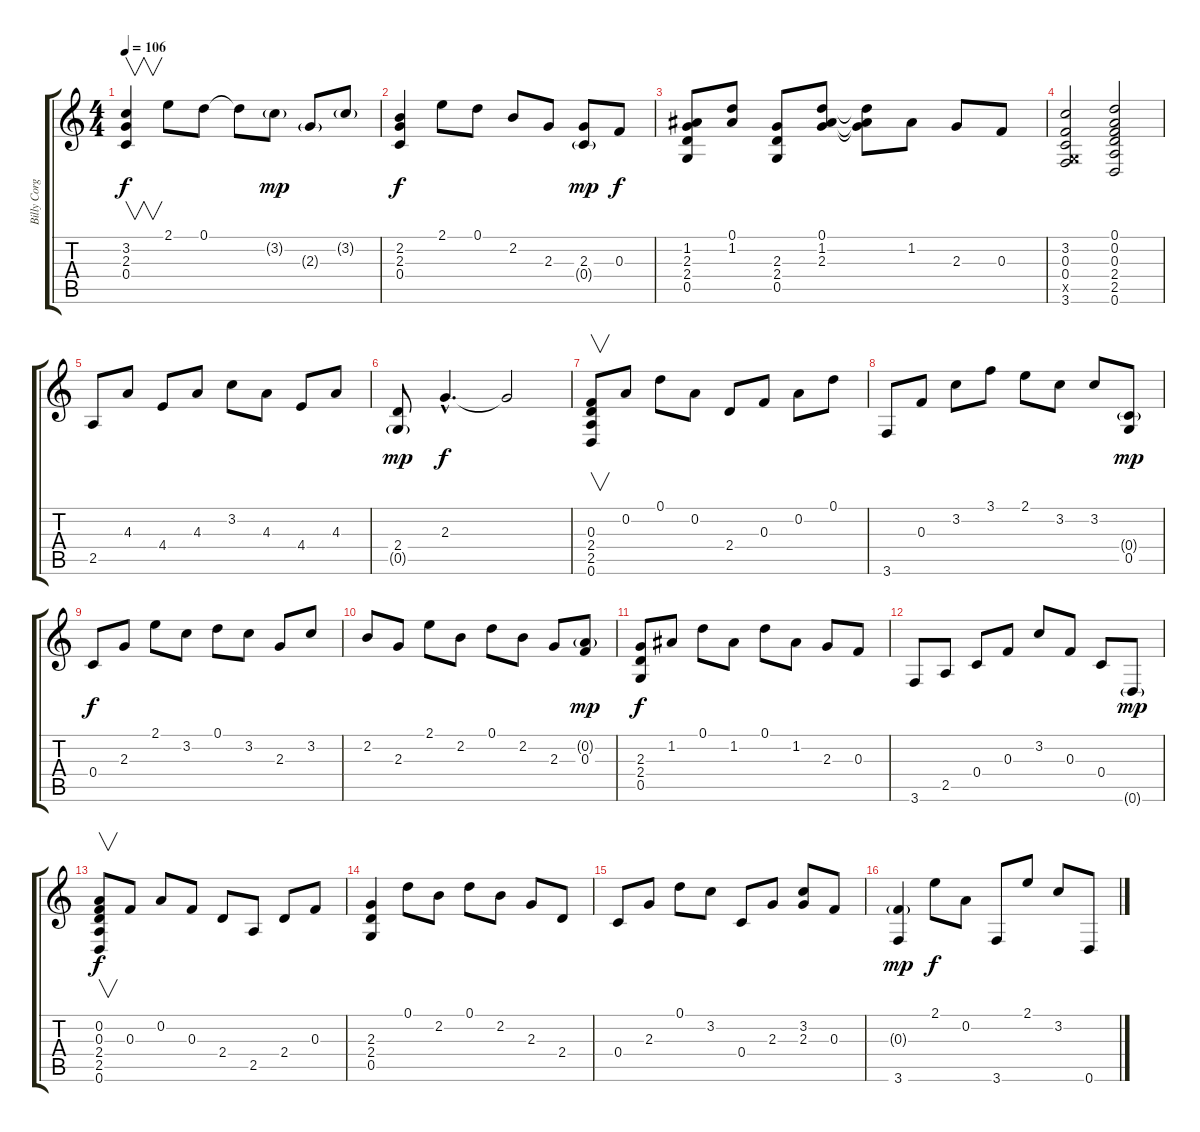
\track ("Billy Corgan" "Billy Corg") {instrument electricguitarclean}
\staff {score tabs}
\tuning (D4 A3 F3 C3 G2 D2) {hide}
\ts (4 4)
\tempo 106
\clef g2
\ks c
(3.2 2.3 0.4).4{v dy f} 2.1.8 0.1.8 0.1{t}.8 3.2{g}.8{dy mp} 2.3{g}.8 3.2{g}.8 |
(2.2 2.3 0.4).4{dy f} 2.1.8 0.1.8 2.2.8 2.3.8 (2.3 0.4{g}).8{dy mp} 0.3.8{dy f} |
(1.2 2.3 2.4 0.5).8 (0.1 1.2).8 (2.3 2.4 0.5).8 (0.1 1.2 2.3).8 (0.1{t} 1.2{t} 2.3{t}).8 1.2.8 2.3.8 0.3.8 |
(3.2 0.3 0.4 0.5{x} 3.6).2 (0.1 0.2 0.3 2.4 2.5 0.6).2 |
2.5.8 4.3.8 4.4.8 4.3.8 3.2.8 4.3.8 4.4.8 4.3.8 |
(2.4 0.5{g}).8{dy mp} 2.3{hac}.4{d dy f} 2.3{t}.2 |
(0.3 2.4 2.5 0.6).8{v} 0.2.8 0.1.8 0.2.8 2.4.8 0.3.8 0.2.8 0.1.8 |
3.6.8 0.3.8 3.2.8 3.1.8 2.1.8 3.2.8 3.2.8 (0.4{g} 0.5).8{dy mp} |
0.4.8{dy f} 2.3.8 2.1.8 3.2.8 0.1.8 3.2.8 2.3.8 3.2.8 |
2.2.8 2.3.8 2.1.8 2.2.8 0.1.8 2.2.8 2.3.8 (0.2{g} 0.3).8{dy mp} |
(2.3 2.4 0.5).8{dy f} 1.2.8 0.1.8 1.2.8 0.1.8 1.2.8 2.3.8 0.3.8 |
3.6.8 2.5.8 0.4.8 0.3.8 3.2.8 0.3.8 0.4.8 0.6{g}.8{dy mp} |
(0.2 0.3 2.4 2.5 0.6).8{v dy f} 0.3.8 0.2.8 0.3.8 2.4.8 2.5.8 2.4.8 0.3.8 |
(2.3 2.4 0.5).4 0.1.8 2.2.8 0.1.8 2.2.8 2.3.8 2.4.8 |
0.4.8 2.3.8 0.1.8 3.2.8 0.4.8 2.3.8 (3.2 2.3).8 0.3.8 |
(0.3{g} 3.6).4{dy mp} 2.1.8{dy f} 0.2.8 3.6.8 2.1.8 3.2.8 0.6.8
